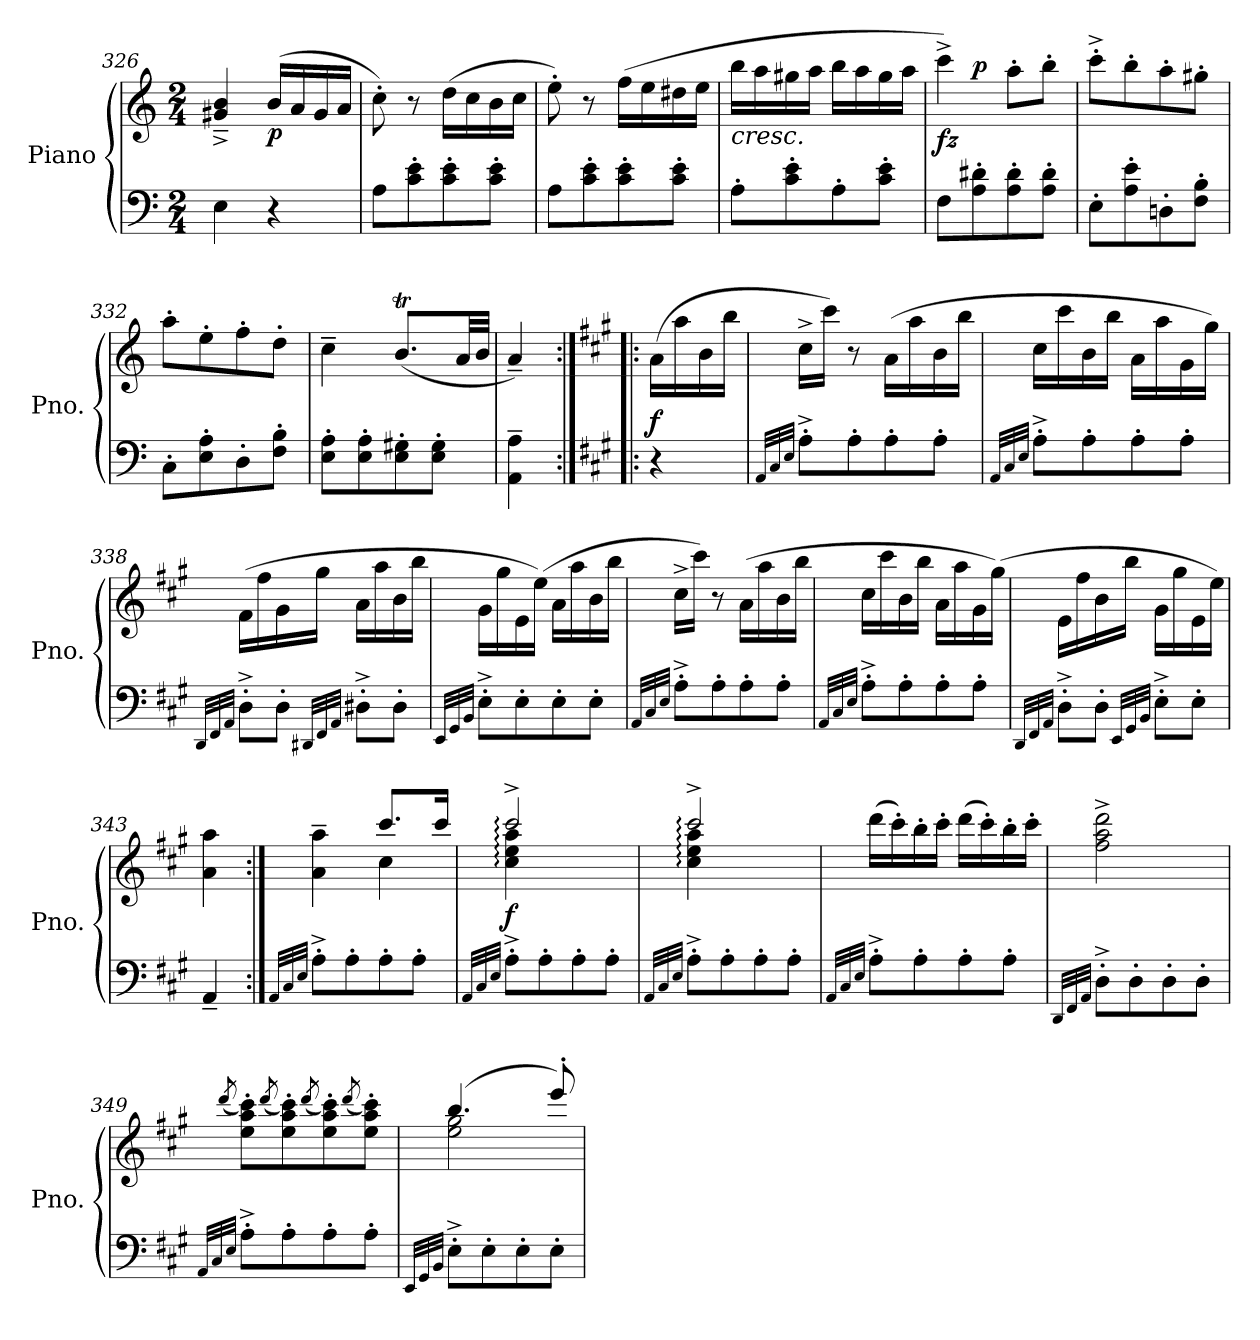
**kern	**kern	**dynam
*part1	*part1	*part1
*staff2	*staff1	*staff1/2
*I"Piano	*	*
*I'Pno.	*	*
*clefF4	*clefG2	*
*k[]	*k[]	*
*M2/4	*M2/4	*
=326	=326	=326
4E\	4g#X/~^ 4b/~^	.
!	!	!LO:DY:b
4r	(16b/LL	p
.	16a/	.
.	16g#/	.
.	16a/JJ	.
=327	=327	=327
8A\L	8cc'\)	.
8c\' 8e\'	8r	.
8c\' 8e\'	(16dd\LL	.
.	16cc\	.
8c\' 8e\'J	16b\	.
.	16cc\JJ	.
=328	=328	=328
8A\L	8ee'\)	.
8c\' 8e\'	8r	.
8c\' 8e\'	(16ff\LL	.
.	16ee\	.
8c\' 8e\'J	16dd#X\	.
.	16ee\JJ	.
=329	=329	=329
!	!LO:TX:b:i:t=cresc.	!
8A'\L	16bb\LL	.
.	16aa\	.
8c\' 8e\'	16gg#X\	.
.	16aa\JJ	.
8A'\	16bb\LL	.
.	16aa\	.
8c\' 8e\'J	16gg#\	.
.	16aa\JJ	.
=330	=330	=330
!	!	!LO:DY:b
*	*^	*
8F\L	4ccc^\)	8ryy	fz
!	!	!	!LO:DY:a
8A\' 8d#X\'	.	4.ryy	p
8A\' 8d#\'	8aa'\L	.	.
8A\' 8d#\'J	8bb'\J	.	.
*	*v	*v	*
=331	=331	=331
8E'\L	8ccc'^\L	.
8A\' 8e\'	8bb'\	.
8Dn'\	8aa'\	.
8F\' 8B\'J	8gg#X'\J	.
=332	=332	=332
8C'\L	8aa'\L	.
8E\' 8A\'	8ee'\	.
8D'\	8ff'\	.
8F\' 8B\'J	8dd'\J	.
=333	=333	=333
8E\' 8A\'L	4cc~\	.
8E\' 8A\'	.	.
8E\' 8G#X\'	(8.bt/L	.
8E\' 8G#\'J	.	.
.	32a/LL	.
.	32b/JJJ	.
=334	=334	=334
4AA\~ 4A\~	4a~/)	.
=335:|!|:	=335:|!|:	=335:|!|:
*k[f#c#g#]	*k[f#c#g#]	*
!	!	!LO:DY:a=2
4r	(16a\LL	f
.	16aa\	.
.	16b\	.
.	16bb\JJ	.
=336	=336	=336
32qAA/LLL	.	.
32qC#/	.	.
32qE/JJJ	.	.
8A'^\L	16cc#^\LL	.
.	16ccc#\JJ)	.
8A'\	8r	.
8A'\	(16a\LL	.
.	16aa\	.
8A'\J	16b\	.
.	16bb\JJ	.
=337	=337	=337
32qAA/LLL	.	.
32qC#/	.	.
32qE/JJJ	.	.
8A'^\L	16cc#\LL	.
.	16ccc#\	.
8A'\	16b\	.
.	16bb\JJ	.
8A'\	16a\LL	.
.	16aa\	.
8A'\J	16g#\	.
.	16gg#\JJ)	.
=338	=338	=338
32qDD/LLL	.	.
32qFF#/	.	.
32qAA/JJJ	.	.
8D'^\L	(16f#\LL	.
.	16ff#\	.
8D'\J	16g#\	.
.	16gg#\JJ	.
32qDD#X/LLL	.	.
32qFF#/	.	.
32qAA/JJJ	.	.
8D#X'^\L	16a\LL	.
.	16aa\	.
8D#'\J	16b\	.
.	16bb\JJ	.
=339	=339	=339
32qEE/LLL	.	.
32qGG#/	.	.
32qBB/JJJ	.	.
8E'^\L	16g#\LL	.
.	16gg#\	.
8E'\	16e\	.
.	(16ee\JJ)	.
8E'\	16a\LL	.
.	16aa\	.
8E'\J	16b\	.
.	16bb\JJ	.
=340	=340	=340
32qAA/LLL	.	.
32qC#/	.	.
32qE/JJJ	.	.
8A'^\L	16cc#^\LL	.
.	16ccc#\JJ)	.
8A'\	8r	.
8A'\	(16a\LL	.
.	16aa\	.
8A'\J	16b\	.
.	16bb\JJ	.
=341	=341	=341
32qAA/LLL	.	.
32qC#/	.	.
32qE/JJJ	.	.
8A'^\L	16cc#\LL	.
.	16ccc#\	.
8A'\	16b\	.
.	16bb\JJ	.
8A'\	16a\LL	.
.	16aa\	.
8A'\J	16g#\	.
.	(16gg#\JJ)	.
=342	=342	=342
32qDD/LLL	.	.
32qFF#/	.	.
32qAA/JJJ	.	.
8D'^\L	16e\LL	.
.	16ff#\	.
8D'\J	16b\	.
.	16bb\JJ	.
32qEE/LLL	.	.
32qGG#/	.	.
32qBB/JJJ	.	.
8E'^\L	16g#\LL	.
.	16gg#\	.
8E'\J	16e\	.
.	16ee\JJ)	.
=343	=343	=343
4AA~/	4a\ 4aa\	.
=344:|!	=344:|!	=344:|!
32qAA/LLL	.	.
32qC#/	.	.
32qE/JJJ	.	.
*	*^	*
8A'^\L	4a\~ 4aa\~	4ryy	.
8A'\	.	.	.
8A'\	8.ccc#/L	4cc#\	.
8A'\J	.	.	.
.	16ccc#/Jk	.	.
=345	=345	=345	=345
32qAA/LLL	.	.	.
32qC#/	.	.	.
32qE/JJJ	.	.	.
!	!	!	!LO:DY:b
8A'^\L	2ccc#:^/	4cc#\: 4ee\: 4aa\:	f
8A'\	.	.	.
8A'\	.	4ryy	.
8A'\J	.	.	.
=346	=346	=346	=346
32qAA/LLL	.	.	.
32qC#/	.	.	.
32qE/JJJ	.	.	.
8A'^\L	2ccc#:^/	4cc#\: 4ee\: 4aa\:	.
8A'\	.	.	.
8A'\	.	4ryy	.
8A'\J	.	.	.
*	*v	*v	*
=347	=347	=347
32qAA/LLL	.	.
32qC#/	.	.
32qE/JJJ	.	.
8A'^\L	(16ddd\LL	.
.	16ccc#'\)	.
8A'\	16bb'\	.
.	16ccc#'\JJ	.
8A'\	(16ddd\LL	.
.	16ccc#'\)	.
8A'\J	16bb'\	.
.	16ccc#'\JJ	.
=348	=348	=348
32qDD/LLL	.	.
32qFF#/	.	.
32qAA/JJJ	.	.
8D'^\L	2ff#\^ 2aa\^ 2ddd\^	.
8D'\	.	.
8D'\	.	.
8D'\J	.	.
=349	=349	=349
32qAA/LLL	.	.
32qC#/	.	.
32qE/JJJ	(8qddd/	.
8A'^\L	8ee\' 8aa\' 8ccc#\'L)	.
.	(8qddd/	.
8A'\	8ee\' 8aa\' 8ccc#\')	.
.	(8qddd/	.
8A'\	8ee\' 8aa\' 8ccc#\')	.
.	(8qddd/	.
8A'\J	8ee\' 8aa\' 8ccc#\'J)	.
=350	=350	=350
32qEE/LLL	.	.
32qGG#/	.	.
32qBB/JJJ	.	.
*	*^	*
8E'^\L	(4.bb/	2ee\ 2gg#\	.
8E'\	.	.	.
8E'\	.	.	.
8E'\J	8eee'/)	.	.
*	*v	*v	*
=	=	=
*-	*-	*-
